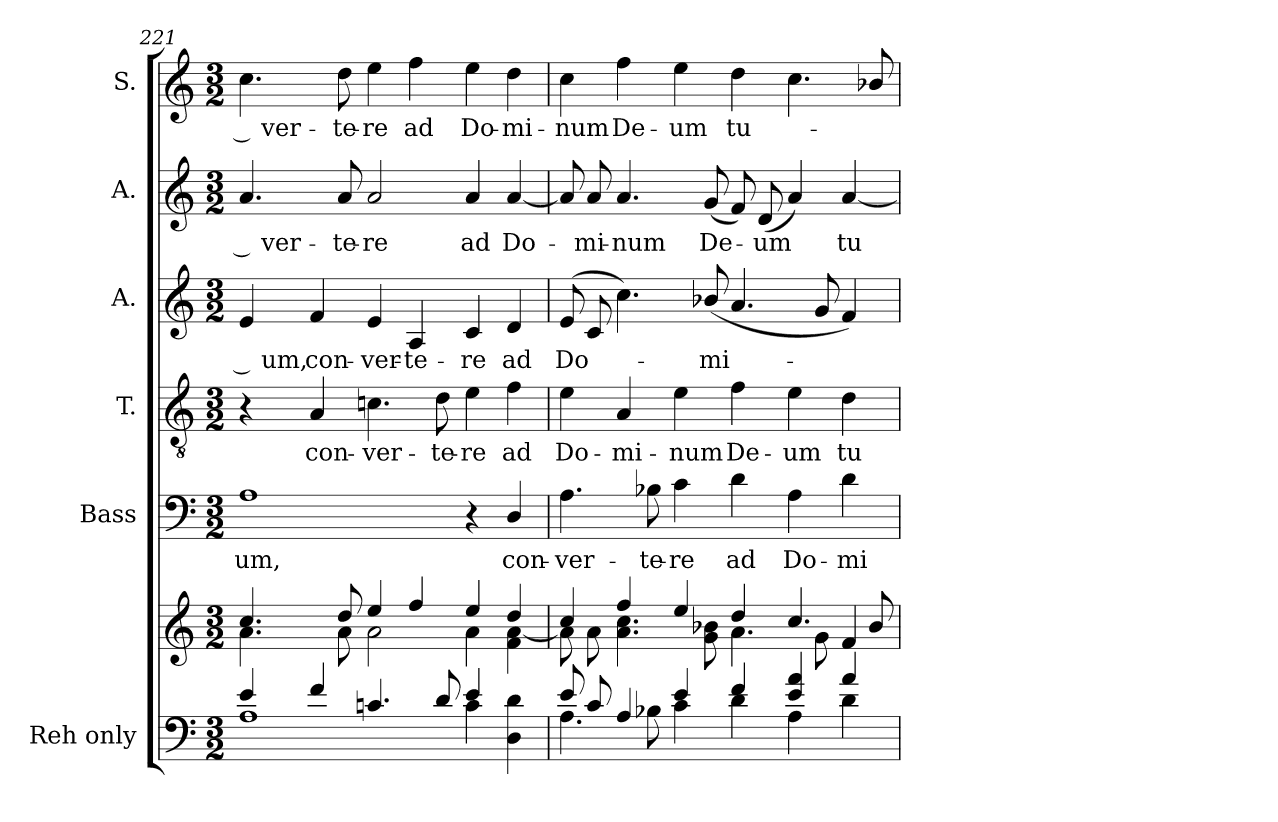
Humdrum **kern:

**kern	**kern	**kern	**text	**kern	**text	**kern	**text	**kern	**text	**kern	**text
*part6	*part6	*part5	*part5	*part4	*part4	*part3	*part3	*part2	*part2	*part1	*part1
*staff7	*staff6	*staff5	*staff5	*staff4	*staff4	*staff3	*staff3	*staff2	*staff2	*staff1	*staff1
*I"Reh only	*	*I"Bass	*	*I"T.	*	*I"A.	*	*I"A.	*	*I"S.	*
*	*	*I'B.	*	*	*	*	*	*	*	*	*
!!LO:LB:g=z
*clefF4	*clefG2	*clefF4	*	*clefGv2	*	*clefG2	*	*clefG2	*	*clefG2	*
*	*	*	*	*	*	*ITrd7c12	*	*ITrd7c12	*	*	*
*k[]	*k[]	*k[]	*	*k[]	*	*k[]	*	*k[]	*	*k[]	*
*C:	*C:	*C:	*	*C:	*	*C:	*	*C:	*	*C:	*
*M3/2	*M3/2	*M3/2	*	*M3/2	*	*M3/2	*	*M3/2	*	*M3/2	*
=221	=221	=221	=221	=221	=221	=221	=221	=221	=221	=221	=221
*^	*^	*	*	*	*	*	*	*	*	*	*
!	!	!	!	!	!LO:LY:b	!	!	!	!LO:LY:b	!	!LO:LY:b	!	!LO:LY:b
4e/	1A	4.cc/	4.a\	1A	-um,	4r	.	4E/	-­ um,	4.A/	-­ ver-	4.cc\	-­ ver-
!	!	!	!	!	!	!	!LO:LY:b	!	!LO:LY:b	!	!	!	!
4f/	.	.	.	.	.	4A/	con-	4F/	con-	.	.	.	.
!	!	!	!	!	!	!	!	!	!	!	!LO:LY:b	!	!LO:LY:b
.	.	8dd/	8a\	.	.	.	.	.	.	8A/	-te-	8dd\	-te-
!	!	!	!	!	!	!	!LO:LY:b	!	!LO:LY:b	!	!LO:LY:b	!	!LO:LY:b
4.cn/	.	4ee/	2a\	.	.	4.cn\	-ver-	4E/	-ver-	2A/	-re	4ee\	-re
!	!	!	!	!	!	!	!	!	!LO:LY:b	!	!	!	!LO:LY:b
.	.	4ff/	.	.	.	.	.	4AA/	-te-	.	.	4ff\	ad
!	!	!	!	!	!	!	!LO:LY:b	!	!	!	!	!	!
8d/	.	.	.	.	.	8d\	-te-	.	.	.	.	.	.
!	!	!	!	!	!	!	!LO:LY:b	!	!LO:LY:b	!	!LO:LY:b	!	!LO:LY:b
4e/	4c\	4ee/	4a\	4r	.	4e\	-re	4C/	-re	4A/	ad	4ee\	Do-
!	!	!	!	!	!LO:LY:b	!	!LO:LY:b	!	!LO:LY:b	!	!LO:LY:b	!	!LO:LY:b
4ryy	4D\ 4d\	4dd/	4f\ [<4a\	4D/	con-	4f\	ad	4D/	ad	[<4A/	Do-	4dd\	-mi-
=222	=222	=222	=222	=222	=222	=222	=222	=222	=222	=222	=222	=222	=222
!	!	!	!	!	!LO:LY:b	!	!LO:LY:b	!	!LO:LY:b	!	!	!	!LO:LY:b
8e/	4.A\	4cc/	8a\]	4.A\	-ver-	4e\	Do-	(8E/	Do-	8A/]	.	4cc\	-num
!	!	!	!	!	!	!	!	!	!	!	!LO:LY:b	!	!
8c/	.	.	8a\	.	.	.	.	8C/	.	8A/	-mi-	.	.
!	!	!	!	!	!	!	!LO:LY:b	!	!	!	!LO:LY:b	!	!LO:LY:b
4A/	.	4ff/	4.a\ 4.cc\	.	.	4A/	-mi-	4.c\)	.	4.A/	-num	4ff\	De-
!	!	!	!	!	!LO:LY:b	!	!	!	!	!	!	!	!
.	8B-X\	.	.	8B-X\	-te-	.	.	.	.	.	.	.	.
!	!	!	!	!	!LO:LY:b	!	!LO:LY:b	!	!	!	!	!	!LO:LY:b
4e/	4c\	4ee/	.	4c\	-re	4e\	-num	.	.	.	.	4ee\	-um
!	!	!	!	!	!	!	!	!	!LO:LY:b	!	!LO:LY:b	!	!
.	.	.	8g\ 8b-X\	.	.	.	.	(<8B-X/	-mi-	(<8G/	De-	.	.
!	!	!	!	!	!LO:LY:b	!	!LO:LY:b	!	!	!	!	!	!LO:LY:b
4f/	4d\	4dd/	4.a\	4d\	ad	4f\	De-	4.A/	.	8F/)	.	4dd\	tu-
!	!	!	!	!	!	!	!	!	!	!	!LO:LY:b	!	!
.	.	.	.	.	.	.	.	.	.	(8D/	-um	.	.
!	!	!	!	!	!LO:LY:b	!	!LO:LY:b	!	!	!	!	!	!
4e/ 4a/	4A\	4.cc/	.	4A\	Do-	4e\	-um	.	.	4A/)	.	4.cc\	.
.	.	.	8g\	.	.	.	.	8G/	.	.	.	.	.
!	!	!	!	!	!LO:LY:b	!	!LO:LY:b	!	!	!	!LO:LY:b	!	!
4a/	4d\	.	4f/	4d\	-mi-	4d\	tu-	4F/)	.	[<4A/	tu-	.	.
.	.	8b-/	.	.	.	.	.	.	.	.	.	8b-X/	.
*v	*v	*	*	*	*	*	*	*	*	*	*	*	*
*	*v	*v	*	*	*	*	*	*	*	*	*	*
=	=	=	=	=	=	=	=	=	=	=	=
*-	*-	*-	*-	*-	*-	*-	*-	*-	*-	*-	*-
